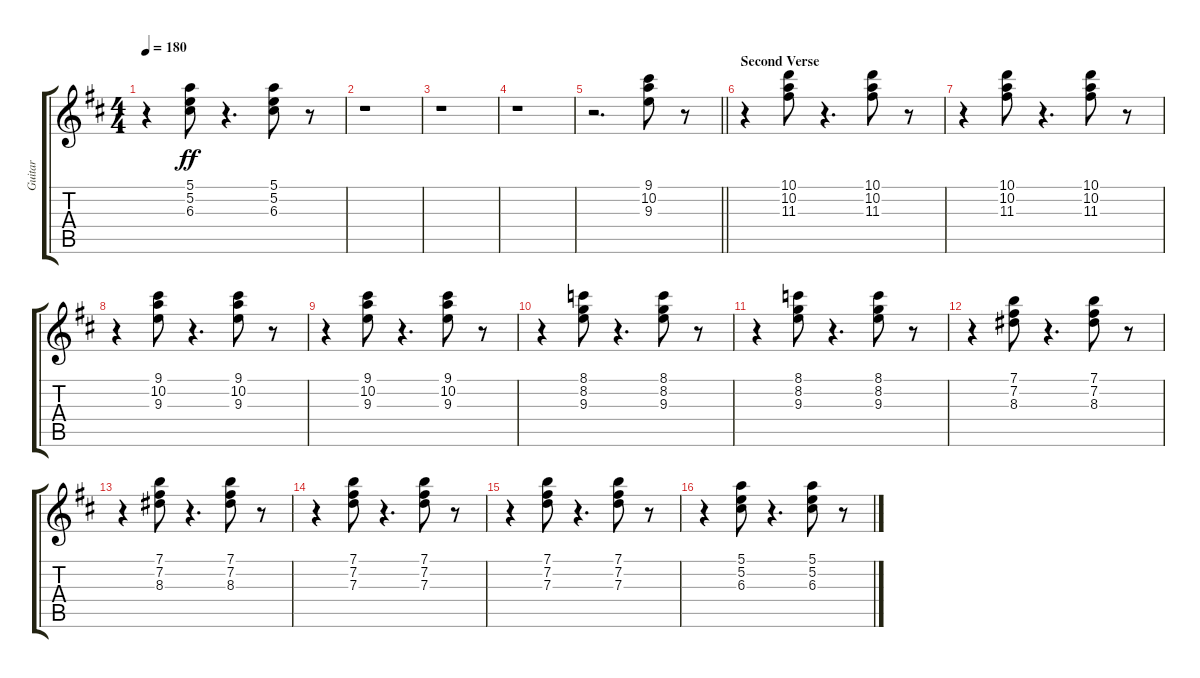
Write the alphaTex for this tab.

\track ("Guitar" "Guitar") {instrument electricguitarclean}
\staff {score tabs}
\tuning (E4 B3 G3 D3 A2 E2) {hide}
\ts (4 4)
\tempo 180
\clef g2
\ks bminor
r.4{dy ff} (5.1 5.2 6.3).8 r.4{d} (5.1 5.2 6.3).8 r.8 |
r.1 |
r.1 |
r.1 |
\barLineRight lightlight
r.2{d} (9.1 10.2 9.3).8 r.8 |
\section ("" "Second Verse")
r.4 (10.1 10.2 11.3).8 r.4{d} (10.1 10.2 11.3).8 r.8 |
r.4 (10.1 10.2 11.3).8 r.4{d} (10.1 10.2 11.3).8 r.8 |
r.4 (9.1 10.2 9.3).8 r.4{d} (9.1 10.2 9.3).8 r.8 |
r.4 (9.1 10.2 9.3).8 r.4{d} (9.1 10.2 9.3).8 r.8 |
r.4 (8.1 8.2 9.3).8 r.4{d} (8.1 8.2 9.3).8 r.8 |
r.4 (8.1 8.2 9.3).8 r.4{d} (8.1 8.2 9.3).8 r.8 |
r.4 (7.1 7.2 8.3).8 r.4{d} (7.1 7.2 8.3).8 r.8 |
r.4 (7.1 7.2 8.3).8 r.4{d} (7.1 7.2 8.3).8 r.8 |
r.4 (7.1 7.2 7.3).8 r.4{d} (7.1 7.2 7.3).8 r.8 |
r.4 (7.1 7.2 7.3).8 r.4{d} (7.1 7.2 7.3).8 r.8 |
r.4 (5.1 5.2 6.3).8 r.4{d} (5.1 5.2 6.3).8 r.8
